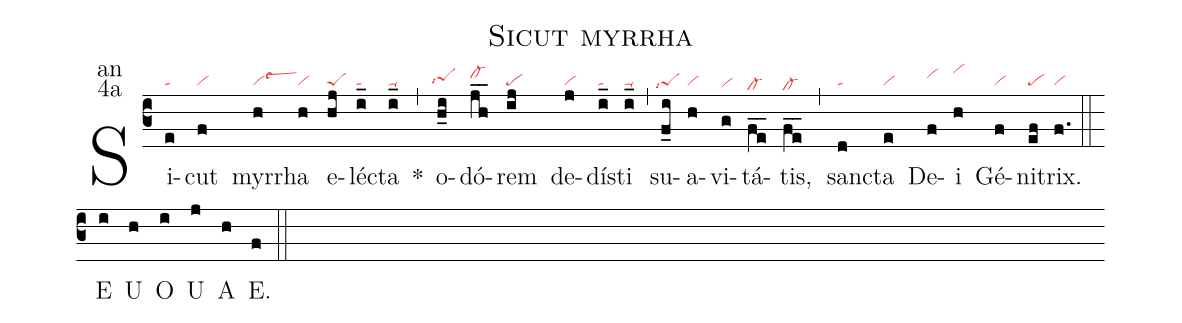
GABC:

name:Sicut myrrha;
office-part:an;
mode:4a;
nabc-lines:1;
%%
(c3) Si(e|ta)cut(f|vi) myr(h|vilsew3)rha(h|vi) e(hj|peS)léc(i_|ta)ta(i_|ta-) <sp>*</sp>(,) o(h_i|``peShhlsi7)dó(jh__|cl-hi)rem(ij|pe) de(j|vi)dís(i_|ta)ti(i_|ta-) (,) su(f_i|``peSlsi7)a(h|vi)vi(g|vihe)tá(fe__|cl-hd)tis,(fe__|cl-hd) (,) san(d|ta)cta(e|vi) De(f|vihi)i(h|vihk) Gé(f|vi)ni(ef|pe)trix.(f.|vi) (::)

<eu>E(i) U(h) O(i) U(j) A(h) E.(f) </eu>(::)
